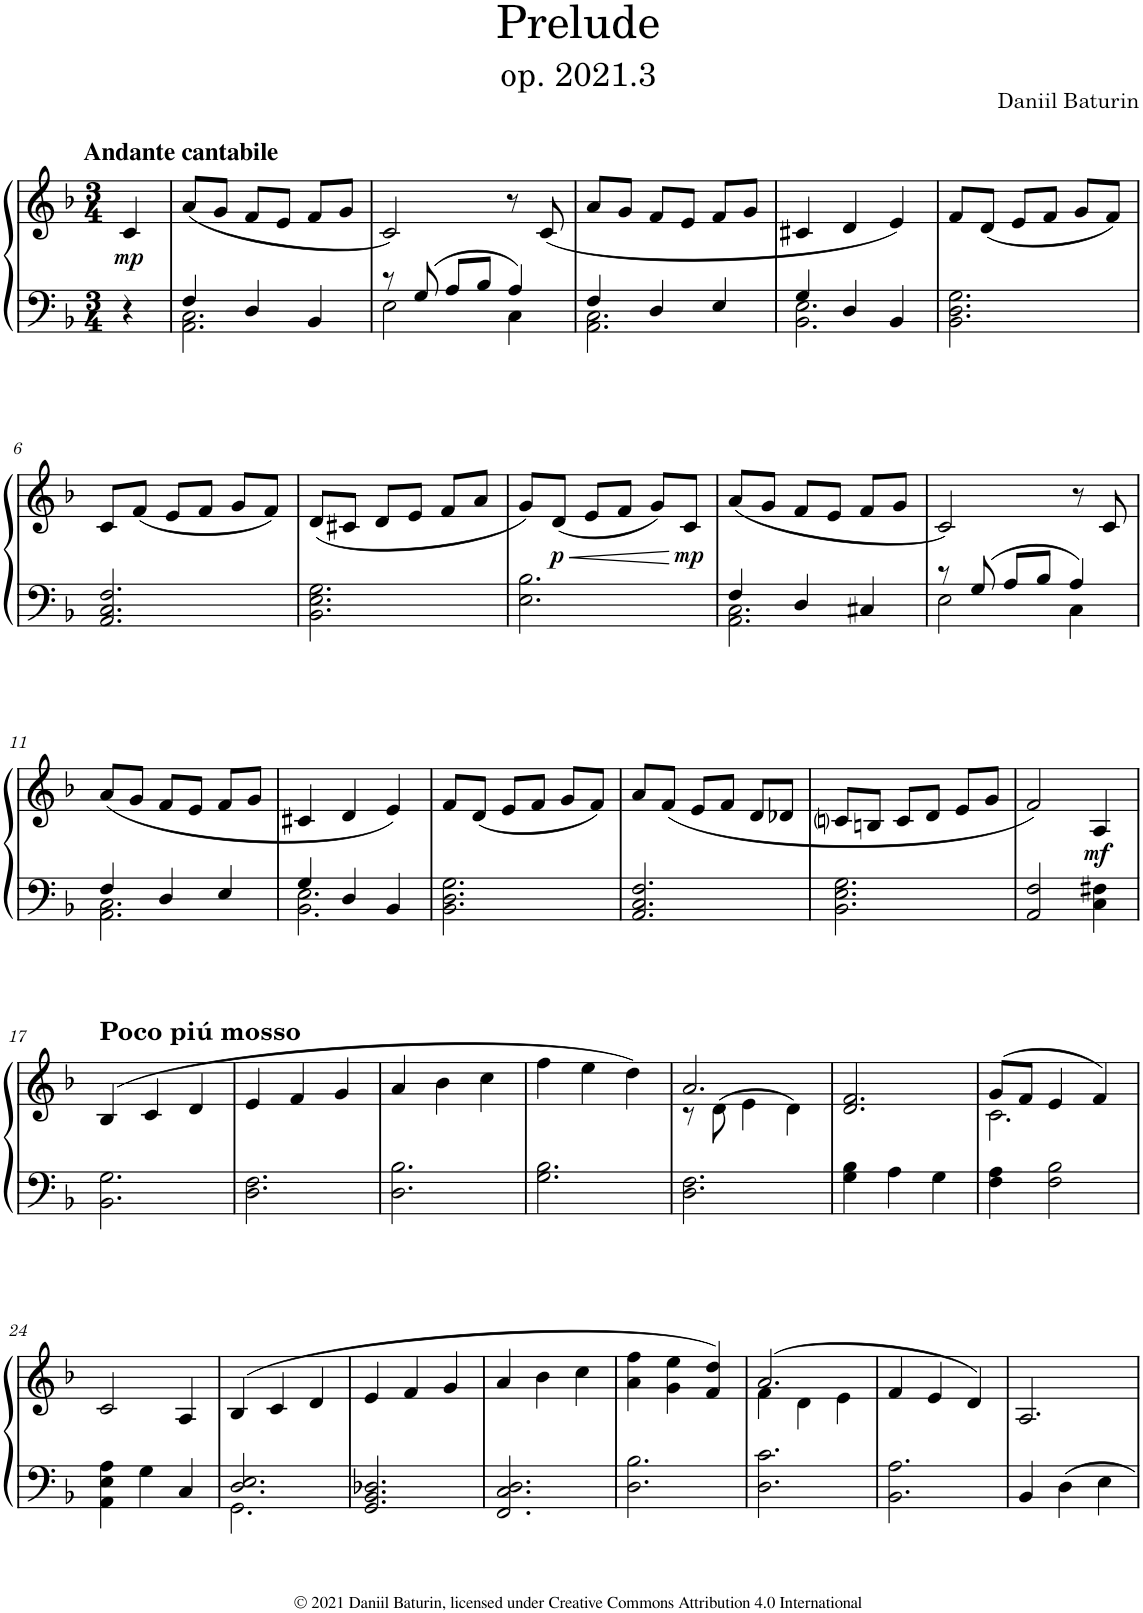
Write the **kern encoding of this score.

**kern	**kern	**dynam
*part1	*part1	*part1
*staff2	*staff1	*staff1/2
*I"Piano	*	*
*I'Pno.	*	*
*clefF4	*clefG2	*
*k[b-]	*k[b-]	*
*M3/4	*M3/4	*
=	=	=
!	!LO:TX:a:B:t=Andante cantabile	!
!	!	!LO:DY:b
4r	4c/	mp
=1	=1	=1
*^	*	*
4F/	2.AA\ 2.C\	(8a/L	.
.	.	8g/J	.
4D/	.	8f/L	.
.	.	8e/J	.
4BB-/	.	8f/L	.
.	.	8g/J	.
=2	=2	=2	=2
8r	2E\	2c/)	.
8G/	.	.	.
8A/L	.	.	.
8B-/J	.	.	.
4A/	4C\	8r	.
.	.	(<8c/	.
=3	=3	=3	=3
4F/	2.AA\ 2.C\	8a/L	.
.	.	8g/J	.
4D/	.	8f/L	.
.	.	8e/J	.
4E/	.	8f/L	.
.	.	8g/J	.
=4	=4	=4	=4
4G/	2.BB-\ 2.E\	4c#X/	.
4D/	.	4d/	.
4BB-/	.	4e/)	.
*v	*v	*	*
=5	=5	=5
2.BB-\ 2.D\ 2.G\	8f/L	.
.	(8d/J	.
.	8e/L	.
.	8f/J	.
.	8g/L	.
.	8f/J)	.
!!LO:LB:g=z
=6	=6	=6
2.AA/ 2.C/ 2.F/	8c/L	.
.	(8f/J	.
.	8e/L	.
.	8f/J	.
.	8g/L	.
.	8f/J)	.
=7	=7	=7
2.BB-\ 2.E\ 2.G\	(8d/L	.
.	8c#X/J	.
.	8d/L	.
.	8e/J	.
.	8f/L	.
.	8a/J	.
=8	=8	=8
2.E\ 2.B-\	8g/L)	.
!	!	!LO:HP:b
!	!	!LO:DY:n=1:b
.	(8d/J	< p
.	8e/L	.
.	8f/J	.
.	8g/L)	.
!	!	!LO:DY:n=2:b
.	8c/J	[ mp
=9	=9	=9
*^	*	*
4F/	2.AA\ 2.C\	(8a/L	.
.	.	8g/J	.
4D/	.	8f/L	.
.	.	8e/J	.
4C#X/	.	8f/L	.
.	.	8g/J	.
=10	=10	=10	=10
8r	2E\	2c/)	.
8G/	.	.	.
8A/L	.	.	.
8B-/J	.	.	.
4A/	4C\	8r	.
.	.	8c/	.
!!LO:LB:g=z
=11	=11	=11	=11
4F/	2.AA\ 2.C\	(<8a/L	.
.	.	8g/J	.
4D/	.	8f/L	.
.	.	8e/J	.
4E/	.	8f/L	.
.	.	8g/J	.
=12	=12	=12	=12
4G/	2.BB-\ 2.E\	4c#X/	.
4D/	.	4d/	.
4BB-/	.	4e/)	.
*v	*v	*	*
=13	=13	=13
2.BB-\ 2.D\ 2.G\	8f/L	.
.	(8d/J	.
.	8e/L	.
.	8f/J	.
.	8g/L	.
.	8f/J)	.
=14	=14	=14
2.AA/ 2.C/ 2.F/	8a/L	.
.	(<8f/J	.
.	8e/L	.
.	8f/J	.
.	8d/L	.
.	8d-X/J	.
=15	=15	=15
2.BB-\ 2.E\ 2.G\	8cni/L	.
.	8Bn/J	.
.	8c/L	.
.	8d/J	.
.	8e/L	.
.	8g/J	.
=16	=16	=16
2AA/ 2F/	2f/)	.
!	!	!LO:DY:b
4C\ 4F#X\	4A/	mf
!!LO:LB:g=z
=17	=17	=17
!	!LO:TX:a:B:t=Poco piú mosso	!
2.BB-\ 2.G\	(4B-/	.
.	4c/	.
.	4d/	.
=18	=18	=18
2.D\ 2.F\	4e/	.
.	4f/	.
.	4g/	.
=19	=19	=19
2.D\ 2.B-\	4a/	.
.	4b-\	.
.	4cc\	.
=20	=20	=20
2.G\ 2.B-\	4ff\	.
.	4ee\	.
.	4dd\)	.
=21	=21	=21
*	*^	*
2.D\ 2.F\	2.a/	8r	.
.	.	(>8d\	.
.	.	4e\	.
.	.	4d\)	.
*	*v	*v	*
=22	=22	=22
4G\ 4B-\	2.d/ 2.f/	.
4A\	.	.
4G\	.	.
=23	=23	=23
*	*^	*
4F\ 4A\	(8g/L	2.c\	.
.	8f/J	.	.
2F\ 2B-\	4e/	.	.
.	4f/)	.	.
*	*v	*v	*
!!LO:LB:g=z
=24	=24	=24
4AA\ 4E\ 4A\	2c/	.
4G\	.	.
4C/	4A/	.
=25	=25	=25
*^	*	*
2.D/ 2.E/	2.GG\	(4B-/	.
.	.	4c/	.
.	.	4d/	.
*v	*v	*	*
=26	=26	=26
2.GG/ 2.BB-/ 2.D-X/	4e/	.
.	4f/	.
.	4g/	.
=27	=27	=27
2.FF/ 2.C/ 2.D/	4a/	.
.	4b-\	.
.	4cc\	.
=28	=28	=28
2.D\ 2.B-\	4a\ 4ff\	.
.	4g\ 4ee\	.
.	4f/ 4dd/)	.
=29	=29	=29
*	*^	*
2.D\ 2.c\	(2.a/	4f\	.
.	.	4d\	.
.	.	4e\	.
*	*v	*v	*
=30	=30	=30
2.BB-\ 2.A\	4f/	.
.	4e/	.
.	4d/)	.
=31	=31	=31
4BB-/	2.A/	.
4D\	.	.
4E\	.	.
=	=	=
*-	*-	*-
